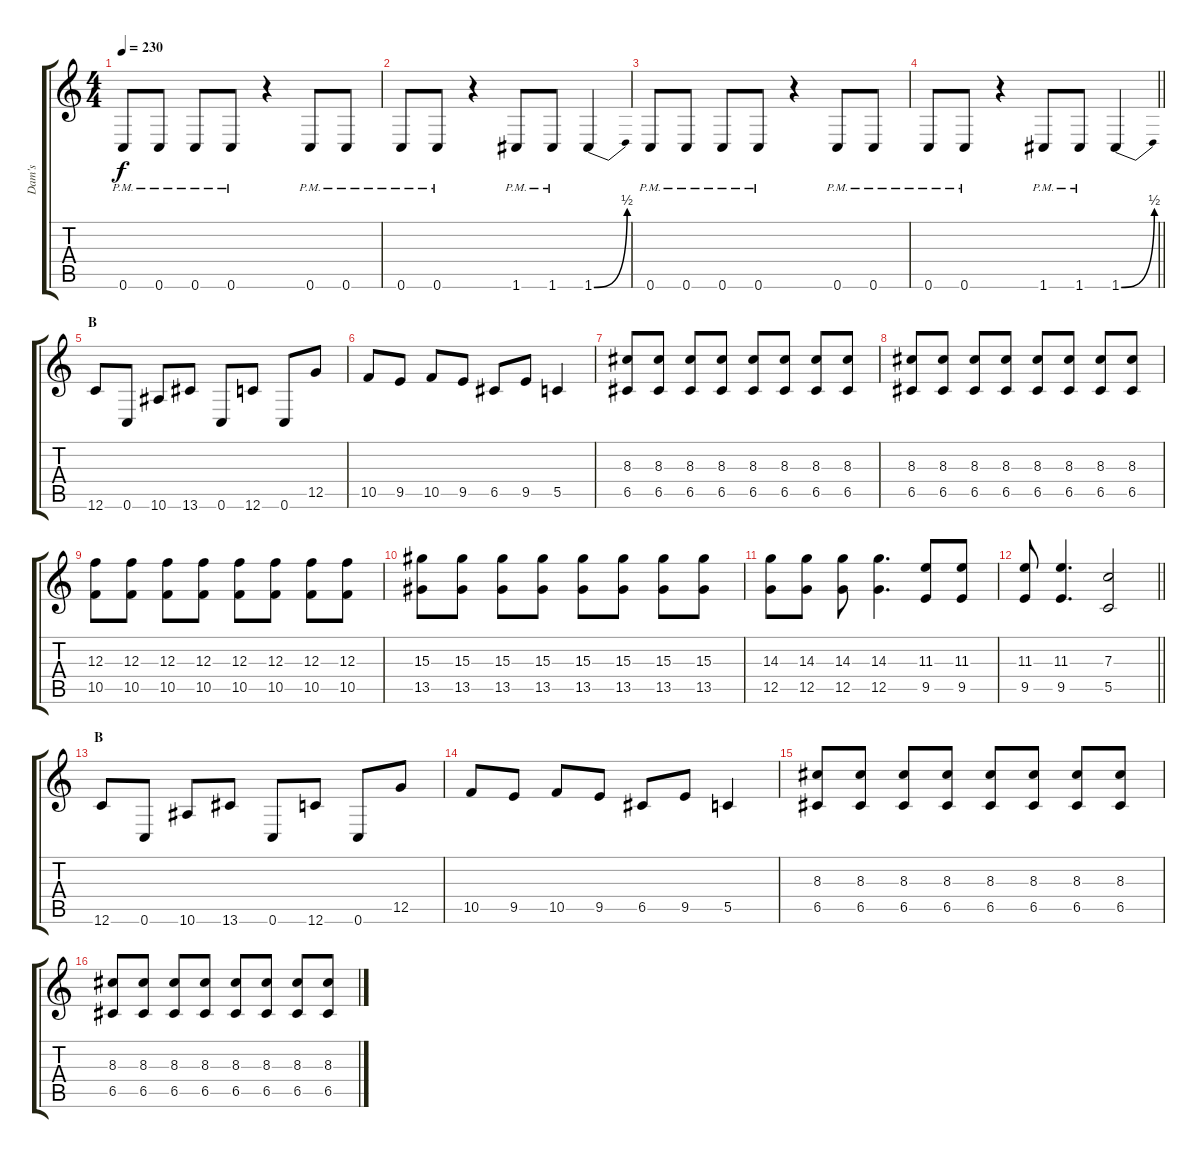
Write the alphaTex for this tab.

\track ("Dam's" "Dam's") {instrument distortionguitar}
\staff {score tabs}
\tuning (D4 A3 F3 C3 G2 C2) {hide}
\ts (4 4)
\tempo 230
\clef g2
\ks c
0.6{pm}.8{dy f} 0.6{pm}.8 0.6{pm}.8 0.6{pm}.8 r.4 0.6{pm}.8 0.6{pm}.8 |
0.6{pm}.8 0.6{pm}.8 r.4 1.6{pm}.8 1.6{pm}.8 1.6{be (bend 0 0 60 2)}.4 |
0.6{pm}.8 0.6{pm}.8 0.6{pm}.8 0.6{pm}.8 r.4 0.6{pm}.8 0.6{pm}.8 |
\barLineRight lightlight
0.6{pm}.8 0.6{pm}.8 r.4 1.6{pm}.8 1.6{pm}.8 1.6{be (bend 0 0 60 2)}.4 |
\section ("" "B")
12.6.8 0.6.8 10.6.8 13.6.8 0.6.8 12.6.8 0.6.8 12.5.8 |
10.5.8 9.5.8 10.5.8 9.5.8 6.5.8 9.5.8 5.5.4 |
(8.3 6.5).8 (8.3 6.5).8 (8.3 6.5).8 (8.3 6.5).8 (8.3 6.5).8 (8.3 6.5).8 (8.3 6.5).8 (8.3 6.5).8 |
(8.3 6.5).8 (8.3 6.5).8 (8.3 6.5).8 (8.3 6.5).8 (8.3 6.5).8 (8.3 6.5).8 (8.3 6.5).8 (8.3 6.5).8 |
(12.3 10.5).8 (12.3 10.5).8 (12.3 10.5).8 (12.3 10.5).8 (12.3 10.5).8 (12.3 10.5).8 (12.3 10.5).8 (12.3 10.5).8 |
(15.3 13.5).8 (15.3 13.5).8 (15.3 13.5).8 (15.3 13.5).8 (15.3 13.5).8 (15.3 13.5).8 (15.3 13.5).8 (15.3 13.5).8 |
(14.3 12.5).8 (14.3 12.5).8 (14.3 12.5).8 (14.3 12.5).4{d} (11.3 9.5).8 (11.3 9.5).8 |
\barLineRight lightlight
(11.3 9.5).8 (11.3 9.5).4{d} (7.3 5.5).2 |
\section ("" "B")
12.6.8 0.6.8 10.6.8 13.6.8 0.6.8 12.6.8 0.6.8 12.5.8 |
10.5.8 9.5.8 10.5.8 9.5.8 6.5.8 9.5.8 5.5.4 |
(8.3 6.5).8 (8.3 6.5).8 (8.3 6.5).8 (8.3 6.5).8 (8.3 6.5).8 (8.3 6.5).8 (8.3 6.5).8 (8.3 6.5).8 |
(8.3 6.5).8 (8.3 6.5).8 (8.3 6.5).8 (8.3 6.5).8 (8.3 6.5).8 (8.3 6.5).8 (8.3 6.5).8 (8.3 6.5).8
